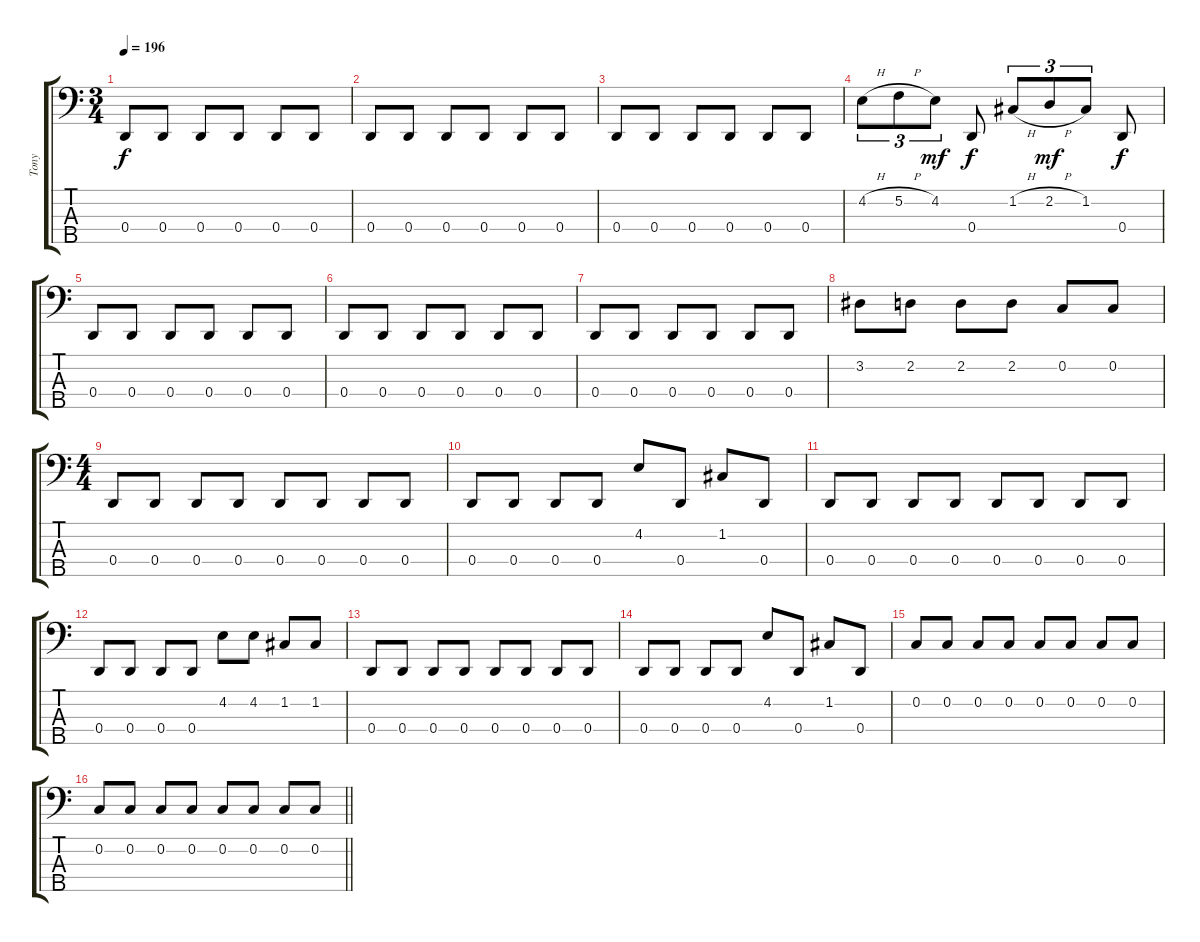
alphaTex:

\track ("Tony" "Tony") {instrument electricbasspick}
\staff {score tabs}
\tuning (F2 C2 G1 D1 A0) {hide}
\ts (3 4)
\tempo 196
\clef f4
\ks c
0.4.8{dy f} 0.4.8 0.4.8 0.4.8 0.4.8 0.4.8 |
0.4.8 0.4.8 0.4.8 0.4.8 0.4.8 0.4.8 |
0.4.8 0.4.8 0.4.8 0.4.8 0.4.8 0.4.8 |
4.2{h}.8{tu (3 2)} 5.2{h}.8{tu (3 2)} 4.2.8{tu (3 2) dy mf} 0.4.8{dy f} 1.2{h}.8{tu (3 2)} 2.2{h}.8{tu (3 2) dy mf} 1.2.8{tu (3 2)} 0.4.8{dy f} |
0.4.8 0.4.8 0.4.8 0.4.8 0.4.8 0.4.8 |
0.4.8 0.4.8 0.4.8 0.4.8 0.4.8 0.4.8 |
0.4.8 0.4.8 0.4.8 0.4.8 0.4.8 0.4.8 |
3.2.8 2.2.8 2.2.8 2.2.8 0.2.8 0.2.8 |
\ts (4 4)
0.4.8 0.4.8 0.4.8 0.4.8 0.4.8 0.4.8 0.4.8 0.4.8 |
0.4.8 0.4.8 0.4.8 0.4.8 4.2.8 0.4.8 1.2.8 0.4.8 |
0.4.8 0.4.8 0.4.8 0.4.8 0.4.8 0.4.8 0.4.8 0.4.8 |
0.4.8 0.4.8 0.4.8 0.4.8 4.2.8 4.2.8 1.2.8 1.2.8 |
0.4.8 0.4.8 0.4.8 0.4.8 0.4.8 0.4.8 0.4.8 0.4.8 |
0.4.8 0.4.8 0.4.8 0.4.8 4.2.8 0.4.8 1.2.8 0.4.8 |
0.2.8 0.2.8 0.2.8 0.2.8 0.2.8 0.2.8 0.2.8 0.2.8 |
\barLineRight lightlight
0.2.8 0.2.8 0.2.8 0.2.8 0.2.8 0.2.8 0.2.8 0.2.8
